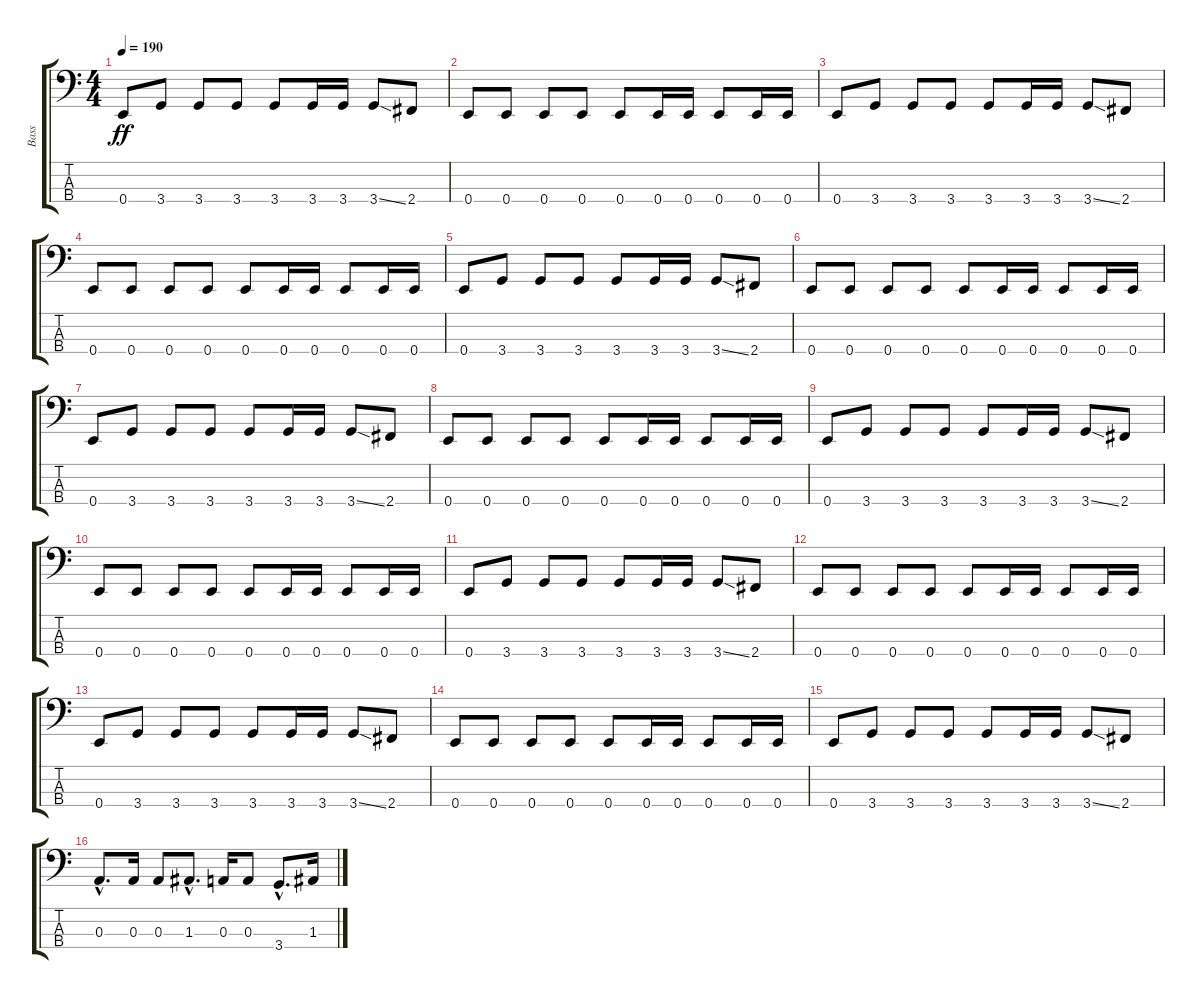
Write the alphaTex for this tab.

\track ("Bass" "Bass") {instrument electricbassfinger}
\staff {score tabs}
\tuning (G2 D2 A1 E1) {hide}
\ts (4 4)
\tempo 190
\clef f4
\ks c
0.4.8{dy ff} 3.4.8 3.4.8 3.4.8 3.4.8 3.4.16 3.4.16 3.4{ss}.8 2.4.8 |
0.4.8 0.4.8 0.4.8 0.4.8 0.4.8 0.4.16 0.4.16 0.4.8 0.4.16 0.4.16 |
0.4.8 3.4.8 3.4.8 3.4.8 3.4.8 3.4.16 3.4.16 3.4{ss}.8 2.4.8 |
0.4.8 0.4.8 0.4.8 0.4.8 0.4.8 0.4.16 0.4.16 0.4.8 0.4.16 0.4.16 |
0.4.8 3.4.8 3.4.8 3.4.8 3.4.8 3.4.16 3.4.16 3.4{ss}.8 2.4.8 |
0.4.8 0.4.8 0.4.8 0.4.8 0.4.8 0.4.16 0.4.16 0.4.8 0.4.16 0.4.16 |
0.4.8 3.4.8 3.4.8 3.4.8 3.4.8 3.4.16 3.4.16 3.4{ss}.8 2.4.8 |
0.4.8 0.4.8 0.4.8 0.4.8 0.4.8 0.4.16 0.4.16 0.4.8 0.4.16 0.4.16 |
0.4.8 3.4.8 3.4.8 3.4.8 3.4.8 3.4.16 3.4.16 3.4{ss}.8 2.4.8 |
0.4.8 0.4.8 0.4.8 0.4.8 0.4.8 0.4.16 0.4.16 0.4.8 0.4.16 0.4.16 |
0.4.8 3.4.8 3.4.8 3.4.8 3.4.8 3.4.16 3.4.16 3.4{ss}.8 2.4.8 |
0.4.8 0.4.8 0.4.8 0.4.8 0.4.8 0.4.16 0.4.16 0.4.8 0.4.16 0.4.16 |
0.4.8 3.4.8 3.4.8 3.4.8 3.4.8 3.4.16 3.4.16 3.4{ss}.8 2.4.8 |
0.4.8 0.4.8 0.4.8 0.4.8 0.4.8 0.4.16 0.4.16 0.4.8 0.4.16 0.4.16 |
0.4.8 3.4.8 3.4.8 3.4.8 3.4.8 3.4.16 3.4.16 3.4{ss}.8 2.4.8 |
0.3{hac}.8{d} 0.3.16 0.3.8 1.3{hac}.8{d} 0.3.16 0.3.8 3.4{hac}.8{d} 1.3.16
